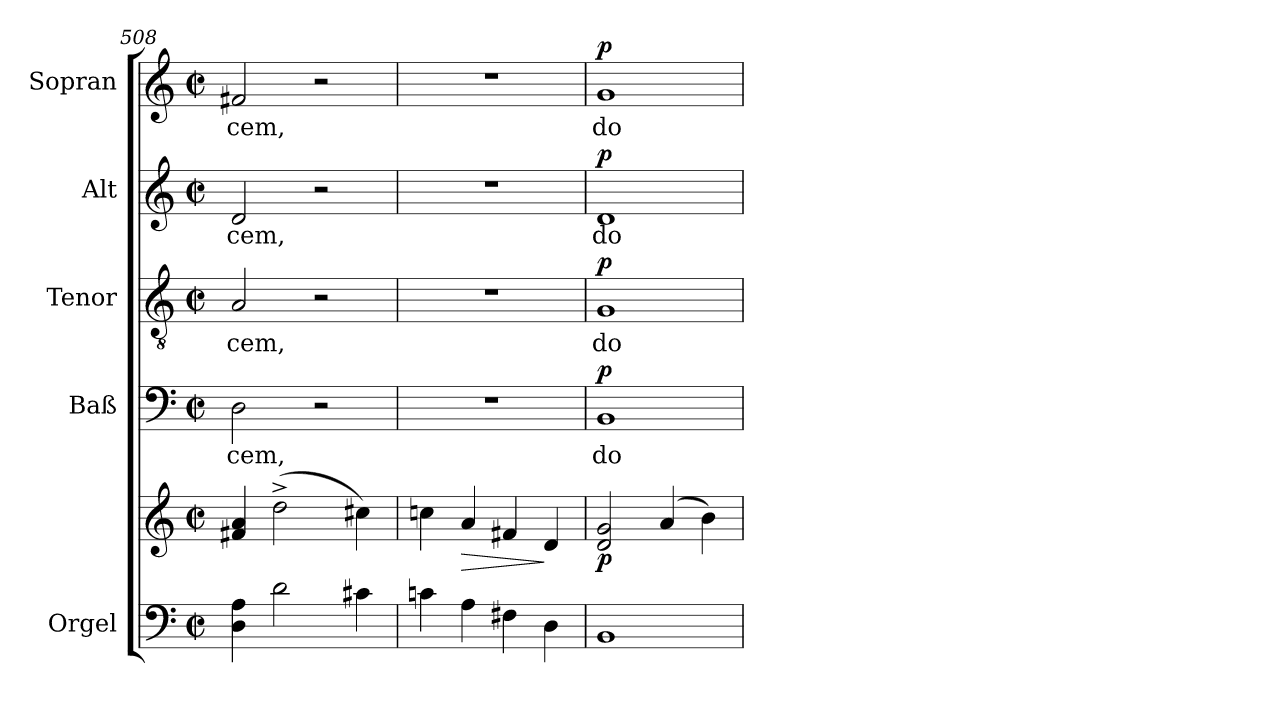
**kern	**kern	**dynam	**kern	**text	**dynam	**kern	**text	**dynam	**kern	**text	**dynam	**kern	**text	**dynam
*part5	*part5	*part5	*part4	*part4	*part4	*part3	*part3	*part3	*part2	*part2	*part2	*part1	*part1	*part1
*staff6	*staff5	*staff5/6	*staff4	*staff4	*staff4	*staff3	*staff3	*staff3	*staff2	*staff2	*staff2	*staff1	*staff1	*staff1
*I"Orgel	*	*	*I"Baß	*	*	*I"Tenor	*	*	*I"Alt	*	*	*I"Sopran	*	*
!!LO:LB:g=z
*clefF4	*clefG2	*	*clefF4	*	*	*clefGv2	*	*	*clefG2	*	*	*clefG2	*	*
*k[]	*k[]	*	*k[]	*	*	*k[]	*	*	*k[]	*	*	*k[]	*	*
*C:	*C:	*	*C:	*	*	*C:	*	*	*C:	*	*	*C:	*	*
*M2/2	*M2/2	*	*M2/2	*	*	*M2/2	*	*	*M2/2	*	*	*M2/2	*	*
*met(c|)	*met(c|)	*	*met(c|)	*	*	*met(c|)	*	*	*met(c|)	*	*	*met(c|)	*	*
=508	=508	=508	=508	=508	=508	=508	=508	=508	=508	=508	=508	=508	=508	=508
!	!	!	!	!LO:LY:b	!	!	!LO:LY:b	!	!	!LO:LY:b	!	!	!LO:LY:b	!
4D\ 4A\	4f#X/ 4a/	.	2D\	-cem,	.	2A/	-cem,	.	2d/	-cem,	.	2f#X/	-cem,	.
2d\	(>2dd^>\	.	.	.	.	.	.	.	.	.	.	.	.	.
.	.	.	2r	.	.	2r	.	.	2r	.	.	2r	.	.
4c#X\	4cc#X\)	.	.	.	.	.	.	.	.	.	.	.	.	.
=509	=509	=509	=509	=509	=509	=509	=509	=509	=509	=509	=509	=509	=509	=509
4cn\	4ccn\	.	1r	.	.	1r	.	.	1r	.	.	1r	.	.
!	!	!LO:HP:b	!	!	!	!	!	!	!	!	!	!	!	!
4A\	4a/	>	.	.	.	.	.	.	.	.	.	.	.	.
4F#X\	4f#X/	.	.	.	.	.	.	.	.	.	.	.	.	.
4D\	4d/	]	.	.	.	.	.	.	.	.	.	.	.	.
=510	=510	=510	=510	=510	=510	=510	=510	=510	=510	=510	=510	=510	=510	=510
!	!	!LO:DY:b	!	!LO:LY:b	!LO:DY:a	!	!LO:LY:b	!LO:DY:a	!	!LO:LY:b	!LO:DY:a	!	!LO:LY:b	!LO:DY:a
1BB	2d/ 2g/	p	1BB	do-	p	1G	do-	p	1d	do-	p	1g	do-	p
.	(4a/	.	.	.	.	.	.	.	.	.	.	.	.	.
.	4b\)	.	.	.	.	.	.	.	.	.	.	.	.	.
=	=	=	=	=	=	=	=	=	=	=	=	=	=	=
*-	*-	*-	*-	*-	*-	*-	*-	*-	*-	*-	*-	*-	*-	*-
